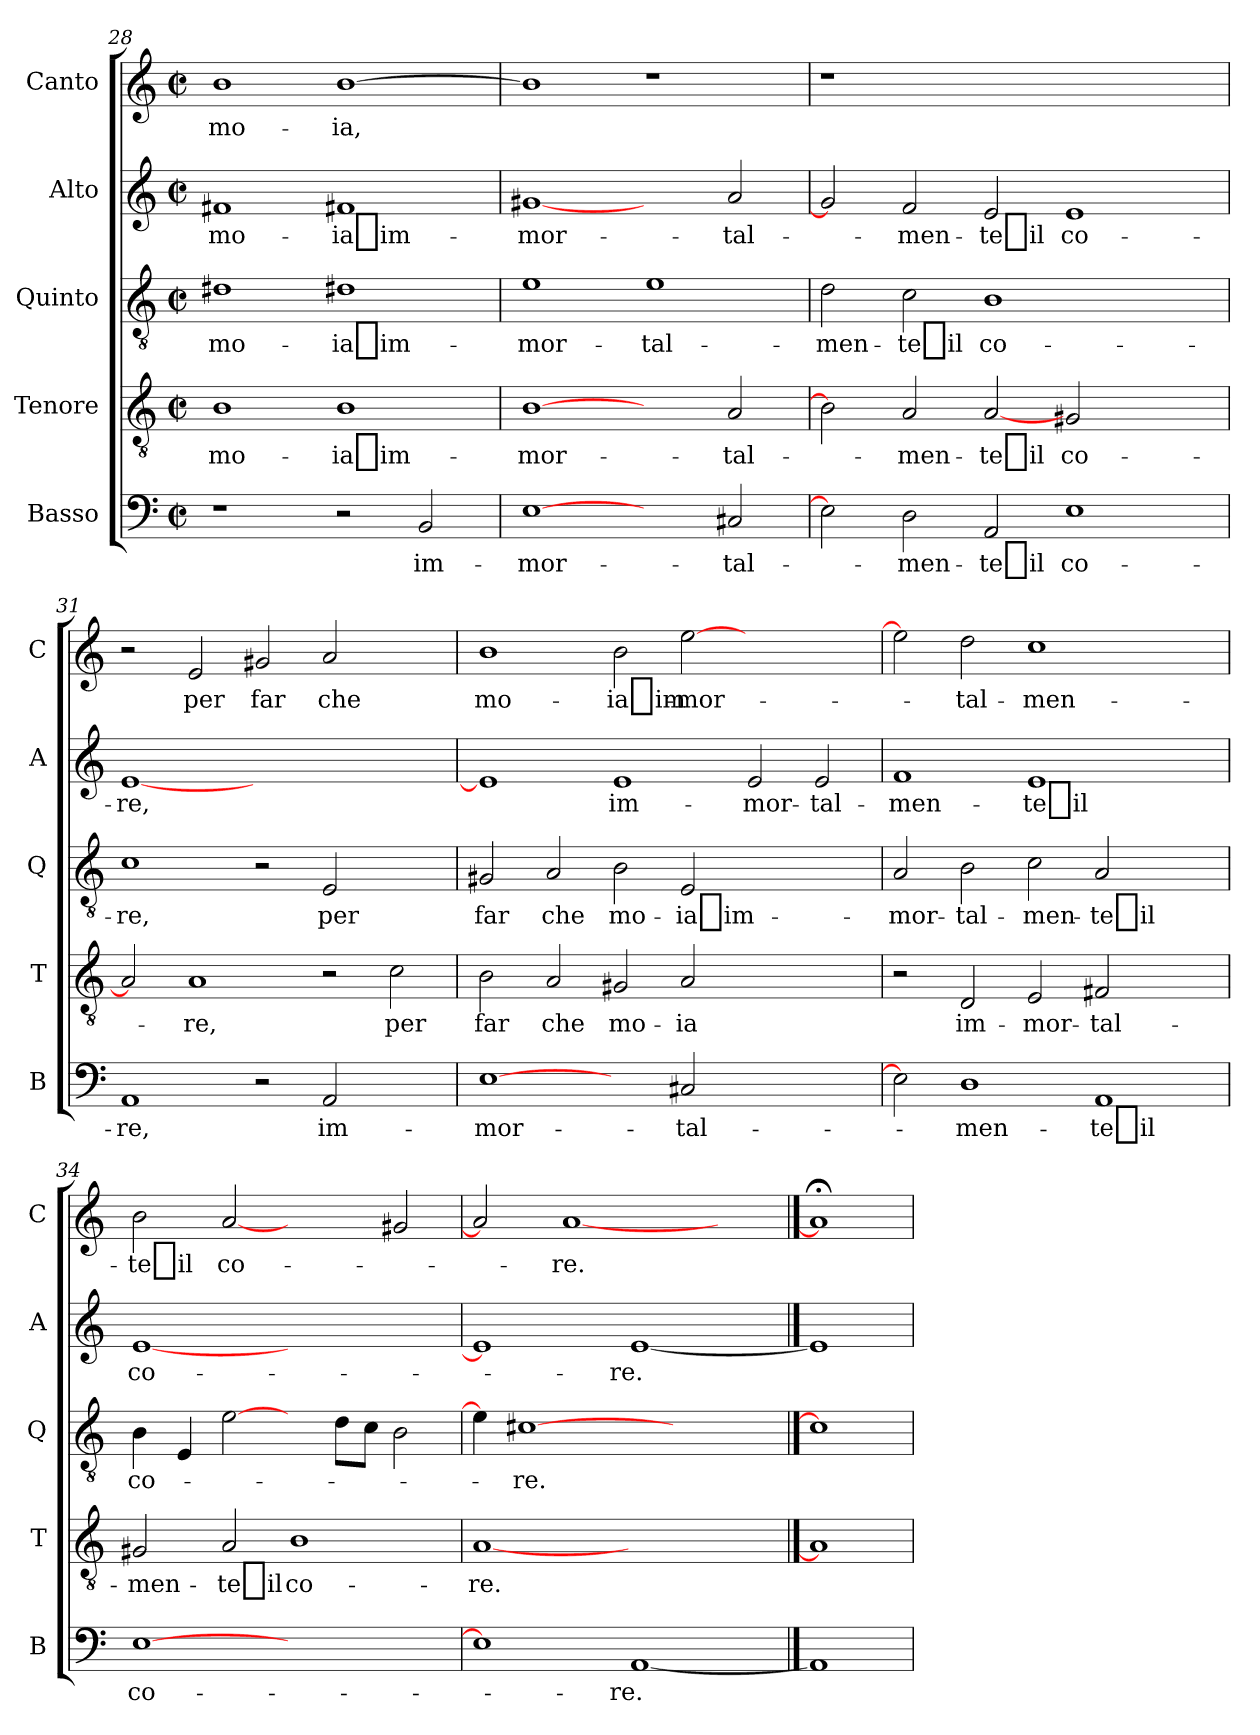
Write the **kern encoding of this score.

**kern	**text	**kern	**text	**kern	**text	**kern	**text	**kern	**text
*part5	*part5	*part4	*part4	*part3	*part3	*part2	*part2	*part1	*part1
*staff5	*staff5	*staff4	*staff4	*staff3	*staff3	*staff2	*staff2	*staff1	*staff1
*I"Basso	*	*I"Tenore	*	*I"Quinto	*	*I"Alto	*	*I"Canto	*
*I'B	*	*I'T	*	*I'Q	*	*I'A	*	*I'C	*
*clefF4	*	*clefGv2	*	*clefGv2	*	*clefG2	*	*clefG2	*
*k[]	*	*k[]	*	*k[]	*	*k[]	*	*k[]	*
*C:	*	*C:	*	*C:	*	*C:	*	*C:	*
*M2/2	*	*M2/2	*	*M2/2	*	*M2/2	*	*M2/2	*
*met(c|)	*	*met(c|)	*	*met(c|)	*	*met(c|)	*	*met(c|)	*
=28	=28	=28	=28	=28	=28	=28	=28	=28	=28
1r	.	1B	mo-	1d#X	mo-	1f#X	mo-	1b	mo-
2r	.	1B	ia_im-	1d#X	ia_im-	1f#X	ia_im-	[1b	-ia,
2BB	im-	.	.	.	.	.	.	.	.
!!LO:PB:g=z
=29	=29	=29	=29	=29	=29	=29	=29	=29	=29
[1E	mor-	[1B	mor-	1e	mor-	[1g#X	mor-	1b]	.
2ryy	.	2ryy	.	1e	tal-	2ryy	.	1r	.
2C#X	tal-	2A	tal-	.	.	2a	tal-	.	.
=30	=30	=30	=30	=30	=30	=30	=30	=30	=30
2E]	.	2B]	.	2d	men-	2g#]	.	1r	.
2D	men-	2A	men-	2c	-te_il	2f	men-	.	.
2AA	-te_il	[2A	-te_il	1B	co-	2e	-te_il	1ryy	.
1E	co-	2G#X	co-	.	.	1e	co-	.	.
.	.	2ryy	.	2ryy	.	.	.	2ryy	.
=31	=31	=31	=31	=31	=31	=31	=31	=31	=31
1AA	-re,	2A]	.	1c	-re,	[1e	-re,	2r	.
.	.	1A	-re,	.	.	.	.	2e	-per
2r	.	.	.	2r	.	1.ryy	.	2g#X	-far
2AA	im-	2r	.	2E	-per	.	.	2a	-che
2ryy	.	2c	-per	2ryy	.	.	.	2ryy	.
!!LO:LB:g=z
=32	=32	=32	=32	=32	=32	=32	=32	=32	=32
[1E	mor-	2B	-far	2G#X	-far	1e]	.	1b	mo-
.	.	2A	-che	2A	-che	.	.	.	.
2ryy	.	2G#X	mo-	2B	mo-	1e	im-	2b	ia_im-
2C#X	tal-	2A	-ia	2E	ia_im-	.	.	[2ee	mor-
1ryy	.	1ryy	.	1ryy	.	2e	mor-	1ryy	.
.	.	.	.	.	.	2e	tal-	.	.
=33	=33	=33	=33	=33	=33	=33	=33	=33	=33
2E]	.	2r	.	2A	mor-	1f	men-	2ee]	.
1D	men-	2D	im-	2B	tal-	.	.	2dd	tal-
.	.	2E	mor-	2c	men-	1e	-te_il	1cc	men-
1AA	-te_il	2F#X	tal-	2A	-te_il	.	.	.	.
.	.	2ryy	.	2ryy	.	2ryy	.	2ryy	.
=34	=34	=34	=34	=34	=34	=34	=34	=34	=34
[1E	co-	2G#X	men-	4B	co-	[1e	co-	2b	-te_il
.	.	.	.	4E	.	.	.	.	.
.	.	2A	-te_il	[2e	.	.	.	[2a	co-
1ryy	.	1B	co-	4ryy	.	1ryy	.	2ryy	.
.	.	.	.	8dL	.	.	.	.	.
.	.	.	.	8cJ	.	.	.	.	.
.	.	.	.	2B	.	.	.	2g#X	.
=35	=35	=35	=35	=35	=35	=35	=35	=35	=35
1E]	.	[1A	-re.	4e]	.	1e]	.	2a]	.
.	.	.	.	[1c#X	-re.	.	.	.	.
.	.	.	.	.	.	.	.	[1a	-re.
[1AA	-re.	1ryy	.	.	.	[1e	-re.	.	.
.	.	.	.	2.ryy	.	.	.	.	.
.	.	.	.	.	.	.	.	2ryy	.
==36	==36	==36	==36	==36	==36	==36	==36	==36	==36
1AA]	.	1A]	.	1c#]	.	1e]	.	1a;<]	.
=	=	=	=	=	=	=	=	=	=
*-	*-	*-	*-	*-	*-	*-	*-	*-	*-
